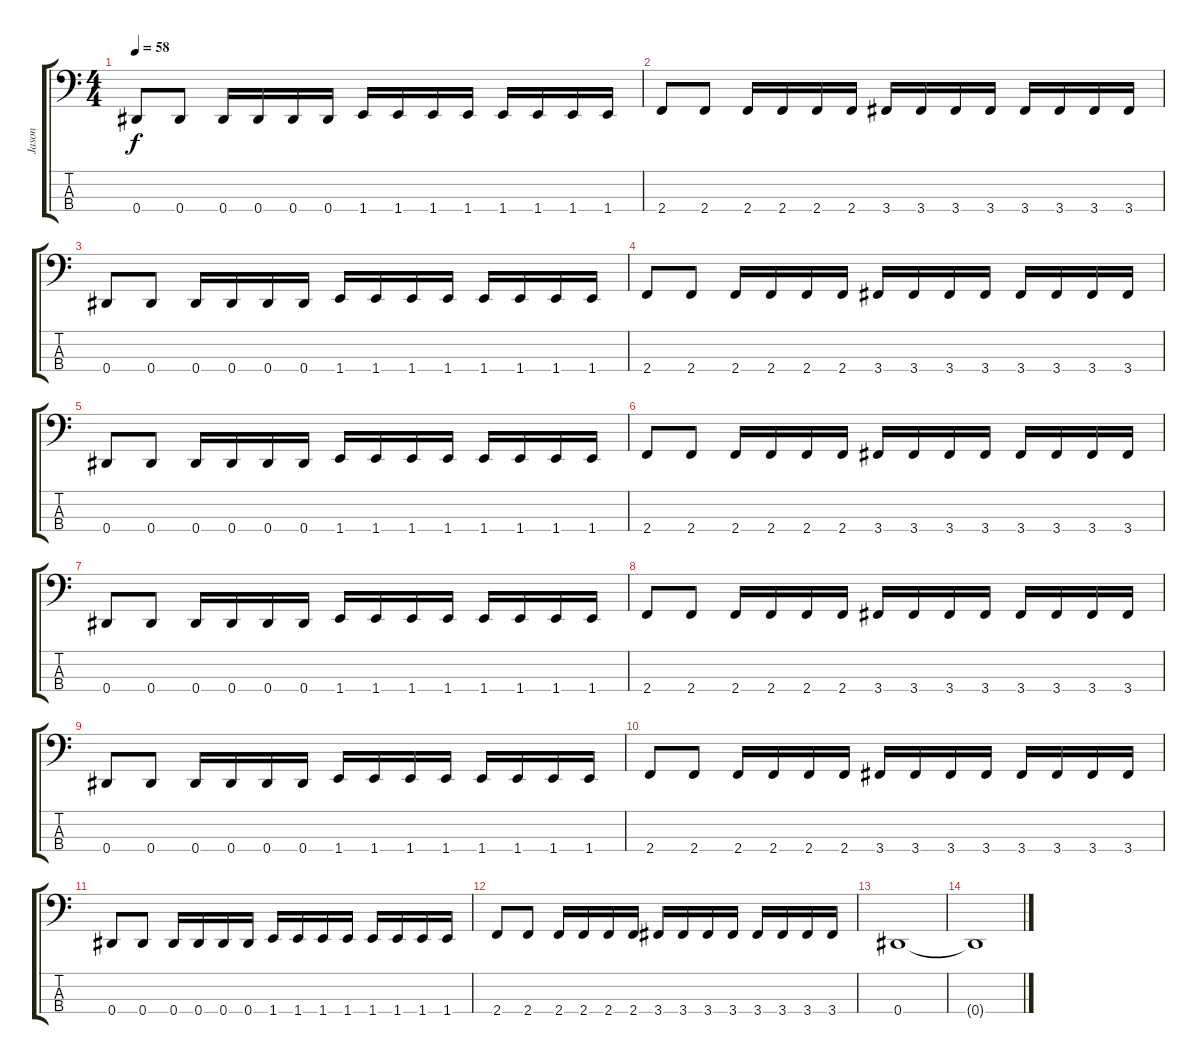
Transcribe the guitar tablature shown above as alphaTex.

\track ("Jason " "Jason ") {instrument electricbassfinger}
\staff {score tabs}
\tuning (Gb2 Db2 Ab1 Eb1) {hide}
\ts (4 4)
\tempo 58
\clef f4
\ks c
0.4.8{dy f} 0.4.8 0.4.16 0.4.16 0.4.16 0.4.16 1.4.16 1.4.16 1.4.16 1.4.16 1.4.16 1.4.16 1.4.16 1.4.16 |
2.4.8 2.4.8 2.4.16 2.4.16 2.4.16 2.4.16 3.4.16 3.4.16 3.4.16 3.4.16 3.4.16 3.4.16 3.4.16 3.4.16 |
0.4.8 0.4.8 0.4.16 0.4.16 0.4.16 0.4.16 1.4.16 1.4.16 1.4.16 1.4.16 1.4.16 1.4.16 1.4.16 1.4.16 |
2.4.8 2.4.8 2.4.16 2.4.16 2.4.16 2.4.16 3.4.16 3.4.16 3.4.16 3.4.16 3.4.16 3.4.16 3.4.16 3.4.16 |
0.4.8 0.4.8 0.4.16 0.4.16 0.4.16 0.4.16 1.4.16 1.4.16 1.4.16 1.4.16 1.4.16 1.4.16 1.4.16 1.4.16 |
2.4.8 2.4.8 2.4.16 2.4.16 2.4.16 2.4.16 3.4.16 3.4.16 3.4.16 3.4.16 3.4.16 3.4.16 3.4.16 3.4.16 |
0.4.8 0.4.8 0.4.16 0.4.16 0.4.16 0.4.16 1.4.16 1.4.16 1.4.16 1.4.16 1.4.16 1.4.16 1.4.16 1.4.16 |
2.4.8 2.4.8 2.4.16 2.4.16 2.4.16 2.4.16 3.4.16 3.4.16 3.4.16 3.4.16 3.4.16 3.4.16 3.4.16 3.4.16 |
0.4.8 0.4.8 0.4.16 0.4.16 0.4.16 0.4.16 1.4.16 1.4.16 1.4.16 1.4.16 1.4.16 1.4.16 1.4.16 1.4.16 |
2.4.8 2.4.8 2.4.16 2.4.16 2.4.16 2.4.16 3.4.16 3.4.16 3.4.16 3.4.16 3.4.16 3.4.16 3.4.16 3.4.16 |
0.4.8 0.4.8 0.4.16 0.4.16 0.4.16 0.4.16 1.4.16 1.4.16 1.4.16 1.4.16 1.4.16 1.4.16 1.4.16 1.4.16 |
2.4.8 2.4.8 2.4.16 2.4.16 2.4.16 2.4.16 3.4.16 3.4.16 3.4.16 3.4.16 3.4.16 3.4.16 3.4.16 3.4.16 |
0.4.1 |
0.4{t}.1
